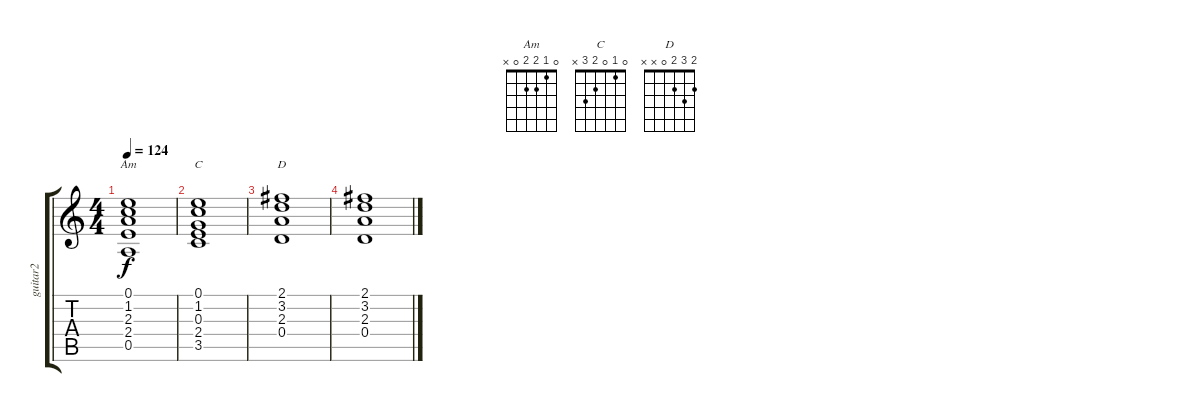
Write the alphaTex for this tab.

\track ("guitar2" "guitar2") {instrument acousticguitarnylon}
\staff {score tabs}
\tuning (E4 B3 G3 D3 A2 E2) {hide}
\chord ("Am" 0 1 2 2 0 x)
\chord ("C" 0 1 0 2 3 x)
\chord ("D" 2 3 2 0 x x)
\ts (4 4)
\tempo 124
\clef g2
\ks c
(0.1 1.2 2.3 2.4 0.5).1{ch "Am" dy f} |
(0.1 1.2 0.3 2.4 3.5).1{ch "C"} |
(2.1 3.2 2.3 0.4).1{ch "D"} |
(2.1 3.2 2.3 0.4).1
